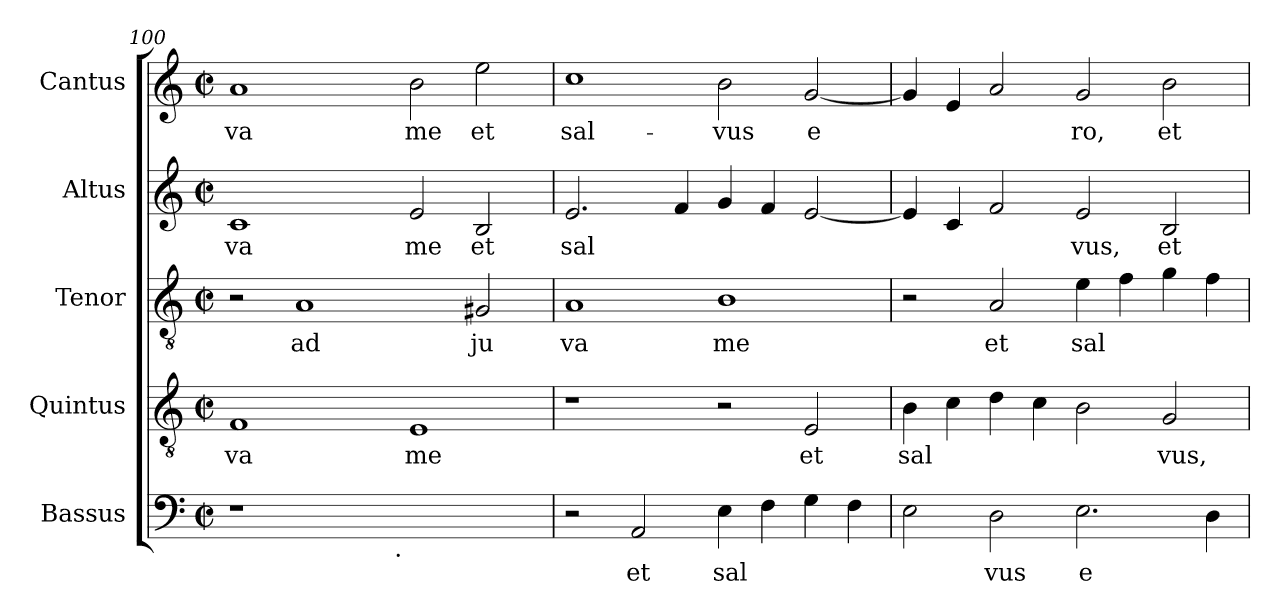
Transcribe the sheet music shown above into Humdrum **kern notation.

**kern	**text	**kern	**text	**kern	**text	**kern	**text	**kern	**text
*part5	*part5	*part4	*part4	*part3	*part3	*part2	*part2	*part1	*part1
*staff5	*staff5	*staff4	*staff4	*staff3	*staff3	*staff2	*staff2	*staff1	*staff1
*I"Bassus	*	*I"Quintus	*	*I"Tenor	*	*I"Altus	*	*I"Cantus	*
*clefF4	*	*clefGv2	*	*clefGv2	*	*clefG2	*	*clefG2	*
*k[]	*	*k[]	*	*k[]	*	*k[]	*	*k[]	*
*C:	*	*C:	*	*C:	*	*C:	*	*C:	*
*M2/2	*	*M2/2	*	*M2/2	*	*M2/2	*	*M2/2	*
*met(c|)	*	*met(c|)	*	*met(c|)	*	*met(c|)	*	*met(c|)	*
=100	=100	=100	=100	=100	=100	=100	=100	=100	=100
!	!	!	!LO:LY:b:cj	!	!	!	!LO:LY:b:cj	!	!LO:LY:b:cj
*^	*	*	*	*	*	*	*	*	*
1r	2ryy	.	1F	va	2r	.	1c	va	1a	va
!	!	!	!	!	!	!LO:LY:b	!	!	!	!
.	4ryy	.	.	.	1A	ad	.	.	.	.
.	8ryy	.	.	.	.	.	.	.	.	.
.	16ryy	.	.	.	.	.	.	.	.	.
.	64ryy	.	.	.	.	.	.	.	.	.
!	!LO:TX:b:t=.	!	!	!	!	!	!	!	!	!
.	1ryy	.	.	.	.	.	.	.	.	.
!	!	!	!	!LO:LY:b:cj	!	!	!	!LO:LY:b:cj	!	!LO:LY:b:cj
1ryy	.	.	1E	me	.	.	2e/	me	2b\	me
!	!	!	!	!	!	!LO:LY:b	!	!LO:LY:b:cj	!	!LO:LY:b:cj
.	.	.	.	.	2G#X/	ju	2B/	et	2ee\	et
.	32.ryy	.	.	.	.	.	.	.	.	.
!!LO:PB:g=z
=101	=101	=101	=101	=101	=101	=101	=101	=101	=101	=101
!	!	!	!	!	!	!LO:LY:b	!	!LO:LY:b:cj	!	!LO:LY:b:cj
*v	*v	*	*	*	*	*	*	*	*	*
2r	.	1r	.	1A	va	2.e/	sal	1cc	sal-
!	!LO:LY:b:cj	!	!	!	!	!	!	!	!
2AA/	et	.	.	.	.	.	.	.	.
!	!	!	!	!	!	!	!LO:LY:b:cj	!	!
.	.	.	.	.	.	4f/	.	.	.
!	!LO:LY:b:cj	!	!	!	!LO:LY:b	!	!LO:LY:b:cj	!	!LO:LY:b:cj
4E\	sal	2r	.	1B	me	4g/	.	2b\	-vus
!	!LO:LY:b:cj	!	!	!	!	!	!LO:LY:b:cj	!	!
4F\	.	.	.	.	.	4f/	.	.	.
!	!LO:LY:b:cj	!	!LO:LY:b:cj	!	!	!	!LO:LY:b:cj	!	!LO:LY:b:cj
4G\	.	2E/	et	.	.	[<2e/	.	[<2g/	e-
!	!LO:LY:b:cj	!	!	!	!	!	!	!	!
4F\	.	.	.	.	.	.	.	.	.
=102	=102	=102	=102	=102	=102	=102	=102	=102	=102
!	!LO:LY:b:cj	!	!LO:LY:b:cj	!	!	!	!LO:LY:b:cj	!	!LO:LY:b:cj
2E\	.	4B\	sal	2r	.	4e/]	.	4g/]	--
!	!	!	!LO:LY:b:cj	!	!	!	!LO:LY:b:cj	!	!LO:LY:b:cj
.	.	4c\	.	.	.	4c/	.	4e/	--
!	!LO:LY:b:cj	!	!LO:LY:b:cj	!	!LO:LY:b	!	!LO:LY:b:cj	!	!LO:LY:b:cj
2D\	vus	4d\	.	2A/	et	2f/	.	2a/	--
!	!	!	!LO:LY:b:cj	!	!	!	!	!	!
.	.	4c\	.	.	.	.	.	.	.
!	!LO:LY:b:cj	!	!LO:LY:b:cj	!	!LO:LY:b	!	!LO:LY:b:cj	!	!LO:LY:b:cj
2.E\	e	2B\	.	4e\	sal-	2e/	vus,	2g/	-ro,
!	!	!	!	!	!LO:LY:b	!	!	!	!
.	.	.	.	4f\	--	.	.	.	.
!	!	!	!LO:LY:b:cj	!	!LO:LY:b	!	!LO:LY:b:cj	!	!LO:LY:b:cj
.	.	2G/	vus,	4g\	--	2B/	et	2b\	et
!	!LO:LY:b:cj	!	!	!	!LO:LY:b	!	!	!	!
4D\	.	.	.	4f\	--	.	.	.	.
=	=	=	=	=	=	=	=	=	=
*-	*-	*-	*-	*-	*-	*-	*-	*-	*-
